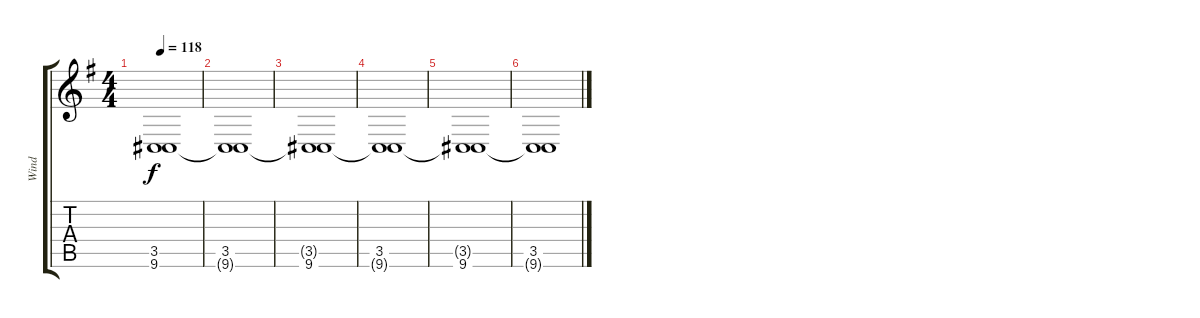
\track ("Wind" "Wind") {instrument seashore}
\staff {score tabs}
\tuning (E4 B3 G3 D3 A2 E2) {hide}
\ts (4 4)
\tempo 118
\clef g2
\ks eminor
(3.5{t} 9.6).1{dy f} |
(3.5 9.6{t}).1 |
(3.5{t} 9.6).1{volume 0} |
(3.5 9.6{t}).1 |
(3.5{t} 9.6).1 |
(3.5 9.6{t}).1
